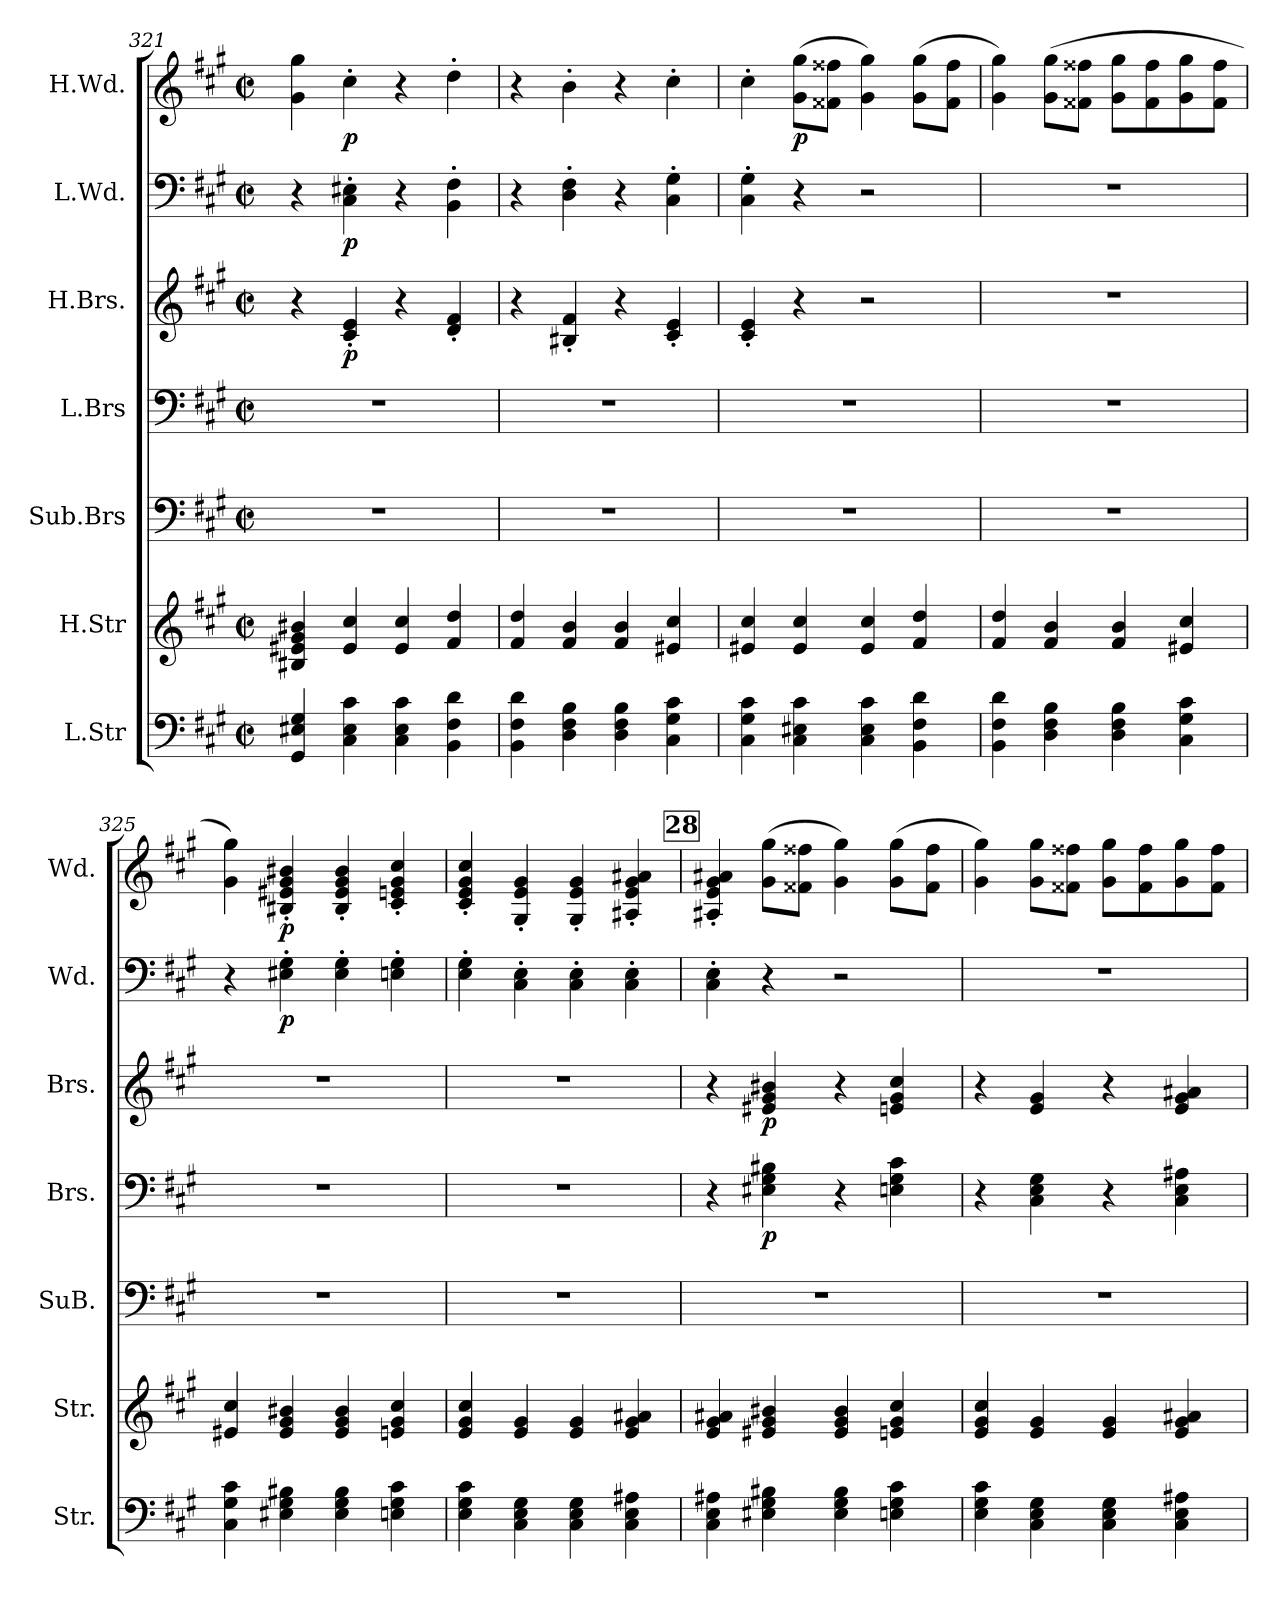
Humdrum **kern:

**kern	**kern	**kern	**kern	**dynam	**kern	**dynam	**kern	**dynam	**kern	**dynam
*part7	*part6	*part5	*part4	*part4	*part3	*part3	*part2	*part2	*part1	*part1
*staff7	*staff6	*staff5	*staff4	*staff4	*staff3	*staff3	*staff2	*staff2	*staff1	*staff1
*I"L.Str	*I"H.Str	*I"Sub.Brs	*I"L.Brs	*	*I"H.Brs.	*	*I"L.Wd.	*	*I"H.Wd.	*
*I'Str.	*I'Str.	*I'SuB.	*I'Brs.	*	*I'Brs.	*	*I'Wd.	*	*I'Wd.	*
*clefF4	*clefG2	*clefF4	*clefF4	*	*clefG2	*	*clefF4	*	*clefG2	*
*k[f#c#g#]	*k[f#c#g#]	*k[f#c#g#]	*k[f#c#g#]	*	*k[f#c#g#]	*	*k[f#c#g#]	*	*k[f#c#g#]	*
*M2/2	*M2/2	*M2/2	*M2/2	*	*M2/2	*	*M2/2	*	*M2/2	*
*met(c|)	*met(c|)	*met(c|)	*met(c|)	*	*met(c|)	*	*met(c|)	*	*met(c|)	*
=321	=321	=321	=321	=321	=321	=321	=321	=321	=321	=321
4GG#/ 4E#X/ 4G#/	4B#X/ 4e#X/ 4g#/ 4b#X/	1r	1r	.	4r	.	4r	.	4g#\ 4gg#\	.
!	!	!	!	!	!	!LO:DY:b	!	!LO:DY:b	!	!LO:DY:b
4C#\ 4E#\ 4c#\	4e#/ 4cc#/	.	.	.	4c#/' 4e/'	p	4C#\' 4E#X\'	p	4cc#'\	p
4C#\ 4E#\ 4c#\	4e#/ 4cc#/	.	.	.	4r	.	4r	.	4r	.
4BB\ 4F#\ 4d\	4f#/ 4dd/	.	.	.	4d/' 4f#/'	.	4BB\' 4F#\'	.	4dd'\	.
!!LO:LB:g=z
=322	=322	=322	=322	=322	=322	=322	=322	=322	=322	=322
4BB\ 4F#\ 4d\	4f#/ 4dd/	1r	1r	.	4r	.	4r	.	4r	.
4D\ 4F#\ 4B\	4f#/ 4b/	.	.	.	4B#X/' 4f#/'	.	4D\' 4F#\'	.	4b'\	.
4D\ 4F#\ 4B\	4f#/ 4b/	.	.	.	4r	.	4r	.	4r	.
4C#\ 4G#\ 4c#\	4e#X/ 4cc#/	.	.	.	4c#/' 4e/'	.	4C#\' 4G#\'	.	4cc#'\	.
=323	=323	=323	=323	=323	=323	=323	=323	=323	=323	=323
4C#\ 4G#\ 4c#\	4e#X/ 4cc#/	1r	1r	.	4c#/' 4e/'	.	4C#\' 4G#\'	.	4cc#'\	.
!	!	!	!	!	!	!	!	!	!	!LO:DY:b
4C#\ 4E#X\ 4c#\	4e#/ 4cc#/	.	.	.	4r	.	4r	.	(8g#\ 8gg#\L	p
.	.	.	.	.	.	.	.	.	8f##X\ 8ff##X\J	.
4C#\ 4E#\ 4c#\	4e#/ 4cc#/	.	.	.	2r	.	2r	.	4g#\ 4gg#\)	.
4BB\ 4F#\ 4d\	4f#/ 4dd/	.	.	.	.	.	.	.	(8g#\ 8gg#\L	.
.	.	.	.	.	.	.	.	.	8f##\ 8ff##\J	.
=324	=324	=324	=324	=324	=324	=324	=324	=324	=324	=324
4BB\ 4F#\ 4d\	4f#/ 4dd/	1r	1r	.	1r	.	1r	.	4g#\ 4gg#\)	.
4D\ 4F#\ 4B\	4f#/ 4b/	.	.	.	.	.	.	.	(8g#\ 8gg#\L	.
.	.	.	.	.	.	.	.	.	8f##X\ 8ff##X\J	.
4D\ 4F#\ 4B\	4f#/ 4b/	.	.	.	.	.	.	.	8g#\ 8gg#\L	.
.	.	.	.	.	.	.	.	.	8f##\ 8ff##\	.
4C#\ 4G#\ 4c#\	4e#X/ 4cc#/	.	.	.	.	.	.	.	8g#\ 8gg#\	.
.	.	.	.	.	.	.	.	.	8f##\ 8ff##\J	.
=325	=325	=325	=325	=325	=325	=325	=325	=325	=325	=325
4C#\ 4G#\ 4c#\	4e#X/ 4cc#/	1r	1r	.	1r	.	4r	.	4g#\ 4gg#\)	.
!	!	!	!	!	!	!	!	!LO:DY:b	!	!LO:DY:b
4E#X\ 4G#\ 4B#X\	4e#/ 4g#/ 4b#X/	.	.	.	.	.	4E#X\' 4G#\'	p	4B#X/' 4e#X/' 4g#/' 4b#X/'	p
4E#\ 4G#\ 4B#\	4e#/ 4g#/ 4b#/	.	.	.	.	.	4E#\' 4G#\'	.	4B#/' 4e#/' 4g#/' 4b#/'	.
4En\ 4G#\ 4c#\	4en/ 4g#/ 4cc#/	.	.	.	.	.	4En\' 4G#\'	.	4c#/' 4en/' 4g#/' 4cc#/'	.
=326	=326	=326	=326	=326	=326	=326	=326	=326	=326	=326
4E\ 4G#\ 4c#\	4e/ 4g#/ 4cc#/	1r	1r	.	1r	.	4E\' 4G#\'	.	4c#/' 4e/' 4g#/' 4cc#/'	.
4C#\ 4E\ 4G#\	4e/ 4g#/	.	.	.	.	.	4C#\' 4E\'	.	4G#/' 4e/' 4g#/'	.
4C#\ 4E\ 4G#\	4e/ 4g#/	.	.	.	.	.	4C#\' 4E\'	.	4G#/' 4e/' 4g#/'	.
4C#\ 4E\ 4A#X\	4e/ 4g#/ 4a#X/	.	.	.	.	.	4C#\' 4E\'	.	4A#X/' 4e/' 4g#/' 4a#X/'	.
!!LO:PB:g=z
!!LO:REH:place=s1:a:B:fs=14:t=28
=327	=327	=327	=327	=327	=327	=327	=327	=327	=327	=327
4C#\ 4E\ 4A#X\	4e/ 4g#/ 4a#X/	1r	4r	.	4r	.	4C#\' 4E\'	.	4A#X/' 4e/' 4g#/' 4a#X/'	.
!	!	!	!	!LO:DY:b	!	!LO:DY:b	!	!	!	!
4E#X\ 4G#\ 4B#X\	4e#X/ 4g#/ 4b#X/	.	4E#X\ 4G#\ 4B#X\	p	4e#X/ 4g#/ 4b#X/	p	4r	.	(8g#\ 8gg#\L	.
.	.	.	.	.	.	.	.	.	8f##X\ 8ff##X\J	.
4E#\ 4G#\ 4B#\	4e#/ 4g#/ 4b#/	.	4r	.	4r	.	2r	.	4g#\ 4gg#\)	.
4En\ 4G#\ 4c#\	4en/ 4g#/ 4cc#/	.	4En\ 4G#\ 4c#\	.	4en/ 4g#/ 4cc#/	.	.	.	(8g#\ 8gg#\L	.
.	.	.	.	.	.	.	.	.	8f##\ 8ff##\J	.
=328	=328	=328	=328	=328	=328	=328	=328	=328	=328	=328
4E\ 4G#\ 4c#\	4e/ 4g#/ 4cc#/	1r	4r	.	4r	.	1r	.	4g#\ 4gg#\)	.
4C#\ 4E\ 4G#\	4e/ 4g#/	.	4C#\ 4E\ 4G#\	.	4e/ 4g#/	.	.	.	8g#\ 8gg#\L	.
.	.	.	.	.	.	.	.	.	8f##X\ 8ff##X\J	.
4C#\ 4E\ 4G#\	4e/ 4g#/	.	4r	.	4r	.	.	.	8g#\ 8gg#\L	.
.	.	.	.	.	.	.	.	.	8f##\ 8ff##\	.
4C#\ 4E\ 4A#X\	4e/ 4g#/ 4a#X/	.	4C#\ 4E\ 4A#X\	.	4e/ 4g#/ 4a#X/	.	.	.	8g#\ 8gg#\	.
.	.	.	.	.	.	.	.	.	8f##\ 8ff##\J	.
=	=	=	=	=	=	=	=	=	=	=
*-	*-	*-	*-	*-	*-	*-	*-	*-	*-	*-
